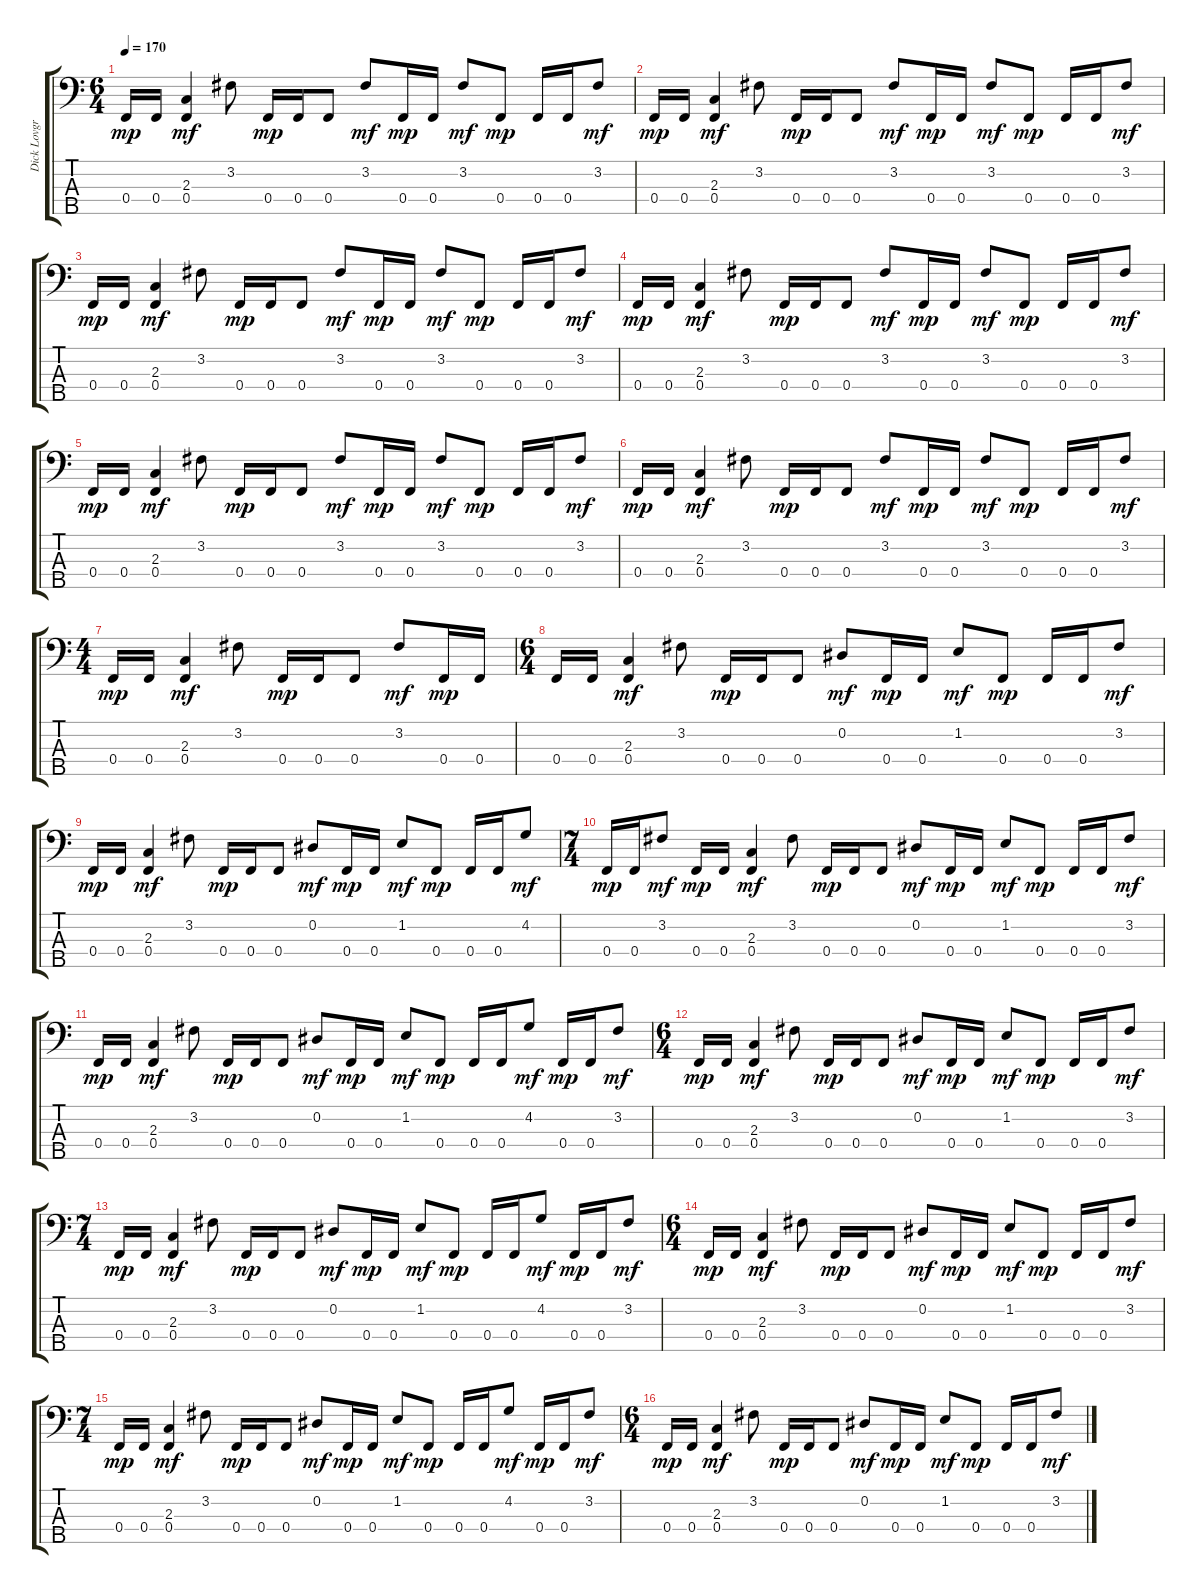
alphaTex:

\track ("Dick Lovgren Distorted" "Dick Lovgr") {instrument electricbasspick}
\staff {score tabs}
\tuning (Ab2 Eb2 Bb1 F1 Bb0) {hide}
\ts (6 4)
\tempo 170
\clef f4
\ks c
0.4.16{dy mp} 0.4.16 (2.3 0.4).4{dy mf} 3.2.8 0.4.16{dy mp} 0.4.16 0.4.8 3.2.8{dy mf} 0.4.16{dy mp} 0.4.16 3.2.8{dy mf} 0.4.8{dy mp} 0.4.16 0.4.16 3.2.8{dy mf} |
0.4.16{dy mp} 0.4.16 (2.3 0.4).4{dy mf} 3.2.8 0.4.16{dy mp} 0.4.16 0.4.8 3.2.8{dy mf} 0.4.16{dy mp} 0.4.16 3.2.8{dy mf} 0.4.8{dy mp} 0.4.16 0.4.16 3.2.8{dy mf} |
0.4.16{dy mp} 0.4.16 (2.3 0.4).4{dy mf} 3.2.8 0.4.16{dy mp} 0.4.16 0.4.8 3.2.8{dy mf} 0.4.16{dy mp} 0.4.16 3.2.8{dy mf} 0.4.8{dy mp} 0.4.16 0.4.16 3.2.8{dy mf} |
0.4.16{dy mp} 0.4.16 (2.3 0.4).4{dy mf} 3.2.8 0.4.16{dy mp} 0.4.16 0.4.8 3.2.8{dy mf} 0.4.16{dy mp} 0.4.16 3.2.8{dy mf} 0.4.8{dy mp} 0.4.16 0.4.16 3.2.8{dy mf} |
0.4.16{dy mp} 0.4.16 (2.3 0.4).4{dy mf} 3.2.8 0.4.16{dy mp} 0.4.16 0.4.8 3.2.8{dy mf} 0.4.16{dy mp} 0.4.16 3.2.8{dy mf} 0.4.8{dy mp} 0.4.16 0.4.16 3.2.8{dy mf} |
0.4.16{dy mp} 0.4.16 (2.3 0.4).4{dy mf} 3.2.8 0.4.16{dy mp} 0.4.16 0.4.8 3.2.8{dy mf} 0.4.16{dy mp} 0.4.16 3.2.8{dy mf} 0.4.8{dy mp} 0.4.16 0.4.16 3.2.8{dy mf} |
\ts (4 4)
0.4.16{dy mp} 0.4.16 (2.3 0.4).4{dy mf} 3.2.8 0.4.16{dy mp} 0.4.16 0.4.8 3.2.8{dy mf} 0.4.16{dy mp} 0.4.16 |
\ts (6 4)
0.4.16 0.4.16 (2.3 0.4).4{dy mf} 3.2.8 0.4.16{dy mp} 0.4.16 0.4.8 0.2.8{dy mf} 0.4.16{dy mp} 0.4.16 1.2.8{dy mf} 0.4.8{dy mp} 0.4.16 0.4.16 3.2.8{dy mf} |
0.4.16{dy mp} 0.4.16 (2.3 0.4).4{dy mf} 3.2.8 0.4.16{dy mp} 0.4.16 0.4.8 0.2.8{dy mf} 0.4.16{dy mp} 0.4.16 1.2.8{dy mf} 0.4.8{dy mp} 0.4.16 0.4.16 4.2.8{dy mf} |
\ts (7 4)
0.4.16{dy mp} 0.4.16 3.2.8{dy mf} 0.4.16{dy mp} 0.4.16 (2.3 0.4).4{dy mf} 3.2.8 0.4.16{dy mp} 0.4.16 0.4.8 0.2.8{dy mf} 0.4.16{dy mp} 0.4.16 1.2.8{dy mf} 0.4.8{dy mp} 0.4.16 0.4.16 3.2.8{dy mf} |
0.4.16{dy mp} 0.4.16 (2.3 0.4).4{dy mf} 3.2.8 0.4.16{dy mp} 0.4.16 0.4.8 0.2.8{dy mf} 0.4.16{dy mp} 0.4.16 1.2.8{dy mf} 0.4.8{dy mp} 0.4.16 0.4.16 4.2.8{dy mf} 0.4.16{dy mp} 0.4.16 3.2.8{dy mf} |
\ts (6 4)
0.4.16{dy mp} 0.4.16 (2.3 0.4).4{dy mf} 3.2.8 0.4.16{dy mp} 0.4.16 0.4.8 0.2.8{dy mf} 0.4.16{dy mp} 0.4.16 1.2.8{dy mf} 0.4.8{dy mp} 0.4.16 0.4.16 3.2.8{dy mf} |
\ts (7 4)
0.4.16{dy mp} 0.4.16 (2.3 0.4).4{dy mf} 3.2.8 0.4.16{dy mp} 0.4.16 0.4.8 0.2.8{dy mf} 0.4.16{dy mp} 0.4.16 1.2.8{dy mf} 0.4.8{dy mp} 0.4.16 0.4.16 4.2.8{dy mf} 0.4.16{dy mp} 0.4.16 3.2.8{dy mf} |
\ts (6 4)
0.4.16{dy mp} 0.4.16 (2.3 0.4).4{dy mf} 3.2.8 0.4.16{dy mp} 0.4.16 0.4.8 0.2.8{dy mf} 0.4.16{dy mp} 0.4.16 1.2.8{dy mf} 0.4.8{dy mp} 0.4.16 0.4.16 3.2.8{dy mf} |
\ts (7 4)
0.4.16{dy mp} 0.4.16 (2.3 0.4).4{dy mf} 3.2.8 0.4.16{dy mp} 0.4.16 0.4.8 0.2.8{dy mf} 0.4.16{dy mp} 0.4.16 1.2.8{dy mf} 0.4.8{dy mp} 0.4.16 0.4.16 4.2.8{dy mf} 0.4.16{dy mp} 0.4.16 3.2.8{dy mf} |
\ts (6 4)
0.4.16{dy mp} 0.4.16 (2.3 0.4).4{dy mf} 3.2.8 0.4.16{dy mp} 0.4.16 0.4.8 0.2.8{dy mf} 0.4.16{dy mp} 0.4.16 1.2.8{dy mf} 0.4.8{dy mp} 0.4.16 0.4.16 3.2.8{dy mf}
